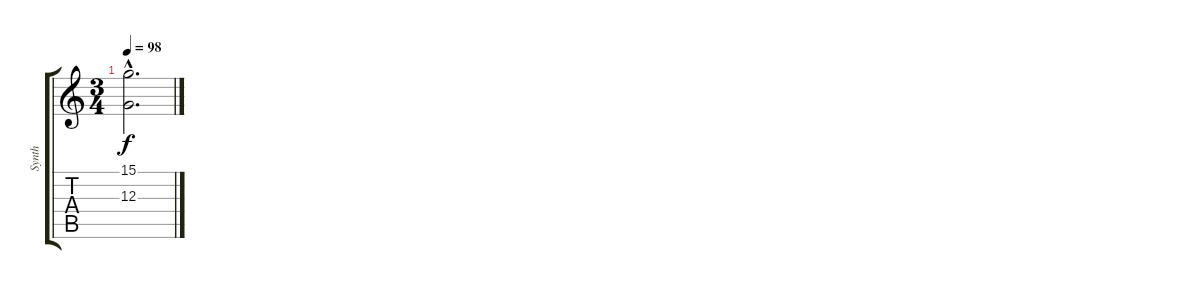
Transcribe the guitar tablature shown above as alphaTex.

\track ("Synth" "Synth") {instrument stringensemble1}
\staff {score tabs}
\tuning (E4 B3 G3 D3 A2 E2) {hide}
\ts (3 4)
\tempo 98
\clef g2
\ks c
(15.1{hac} 12.3{hac}).2{d dy f}
